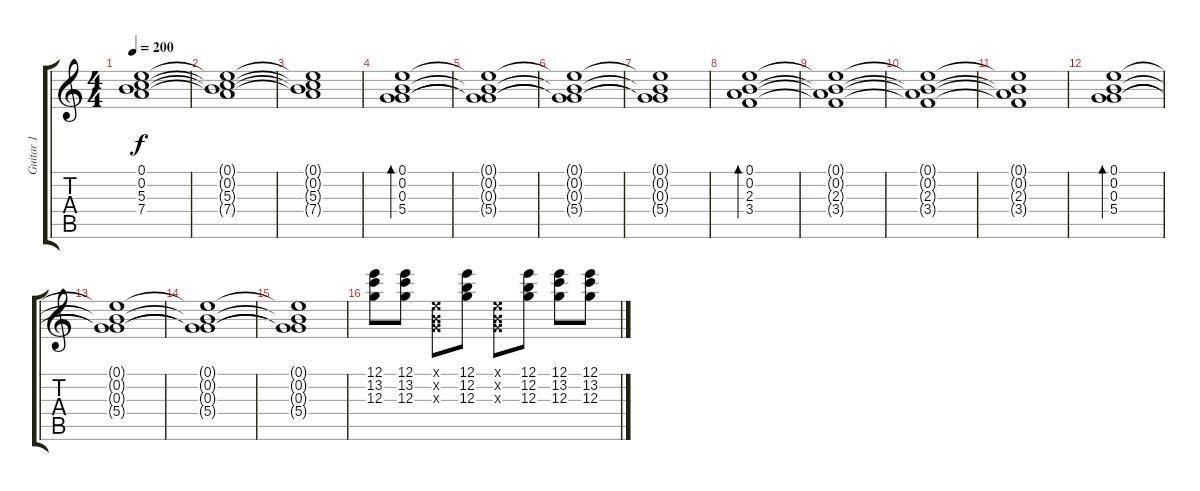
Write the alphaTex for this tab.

\track ("Guitar 1" "Guitar 1") {instrument distortionguitar}
\staff {score tabs}
\tuning (E4 B3 G3 D3 A2 E2) {hide}
\ts (4 4)
\tempo 200
\clef g2
\ks c
(0.1{t} 0.2{t} 5.3{t} 7.4{t}).1{dy f} |
(0.1{t} 0.2{t} 5.3{t} 7.4{t}).1 |
(0.1{t} 0.2{t} 5.3{t} 7.4{t}).1 |
(0.1 0.2 0.3 5.4).1{bd 480} |
(0.1{t} 0.2{t} 0.3{t} 5.4{t}).1 |
(0.1{t} 0.2{t} 0.3{t} 5.4{t}).1 |
(0.1{t} 0.2{t} 0.3{t} 5.4{t}).1 |
(0.1 0.2 2.3 3.4).1{bd 480} |
(0.1{t} 0.2{t} 2.3{t} 3.4{t}).1 |
(0.1{t} 0.2{t} 2.3{t} 3.4{t}).1 |
(0.1{t} 0.2{t} 2.3{t} 3.4{t}).1 |
(0.1 0.2 0.3 5.4).1{bd 480} |
(0.1{t} 0.2{t} 0.3{t} 5.4{t}).1 |
(0.1{t} 0.2{t} 0.3{t} 5.4{t}).1 |
(0.1{t} 0.2{t} 0.3{t} 5.4{t}).1 |
(12.1 13.2 12.3).8{instrument distortionguitar} (12.1 13.2 12.3).8 (0.1{x} 0.2{x} 0.3{x}).8 (12.1 12.2 12.3).8 (0.1{x} 0.2{x} 0.3{x}).8 (12.1 12.2 12.3).8 (12.1 13.2 12.3).8 (12.1 13.2 12.3).8
